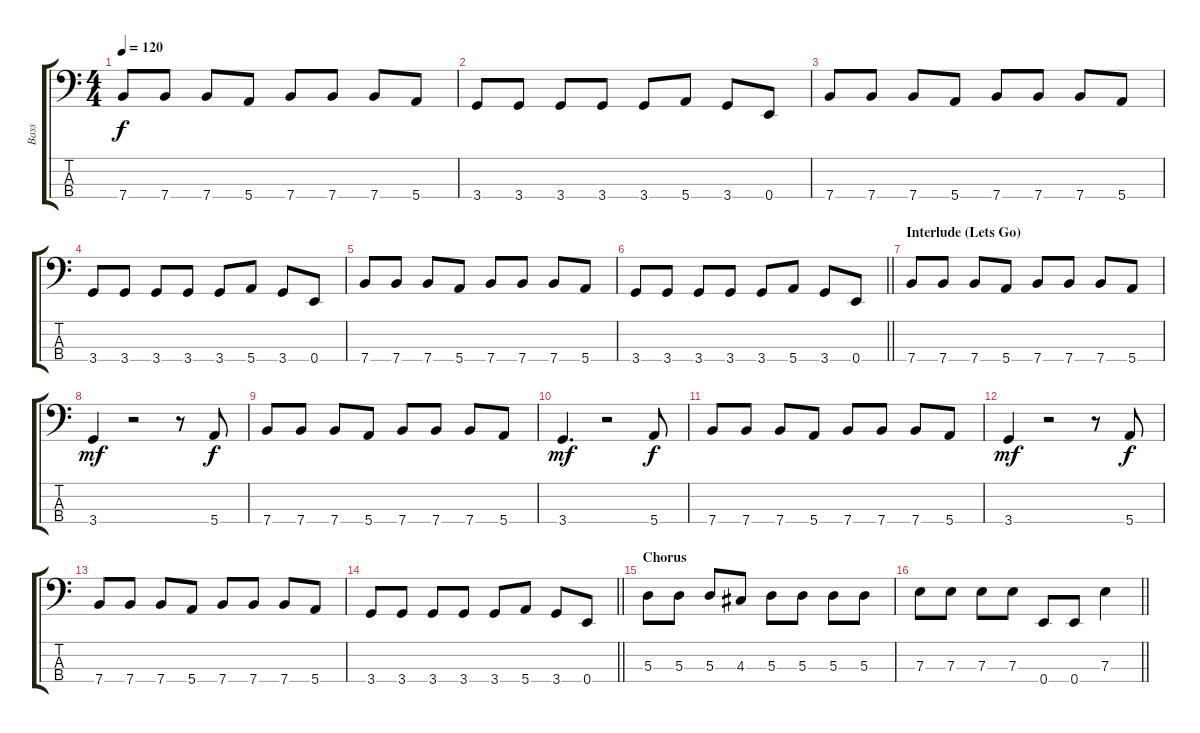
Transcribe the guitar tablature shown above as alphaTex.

\track ("Bass" "Bass") {instrument electricbassfinger}
\staff {score tabs}
\tuning (G2 D2 A1 E1) {hide}
\ts (4 4)
\tempo 120
\clef f4
\ks c
7.4.8{dy f} 7.4.8 7.4.8 5.4.8 7.4.8 7.4.8 7.4.8 5.4.8 |
3.4.8 3.4.8 3.4.8 3.4.8 3.4.8 5.4.8 3.4.8 0.4.8 |
7.4.8 7.4.8 7.4.8 5.4.8 7.4.8 7.4.8 7.4.8 5.4.8 |
3.4.8 3.4.8 3.4.8 3.4.8 3.4.8 5.4.8 3.4.8 0.4.8 |
7.4.8 7.4.8 7.4.8 5.4.8 7.4.8 7.4.8 7.4.8 5.4.8 |
\barLineRight lightlight
3.4.8 3.4.8 3.4.8 3.4.8 3.4.8 5.4.8 3.4.8 0.4.8 |
\section ("" "Interlude (Lets Go)")
7.4.8 7.4.8 7.4.8 5.4.8 7.4.8 7.4.8 7.4.8 5.4.8 |
3.4.4{dy mf} r.2 r.8 5.4.8{dy f} |
7.4.8 7.4.8 7.4.8 5.4.8 7.4.8 7.4.8 7.4.8 5.4.8 |
3.4.4{d dy mf} r.2 5.4.8{dy f} |
7.4.8 7.4.8 7.4.8 5.4.8 7.4.8 7.4.8 7.4.8 5.4.8 |
3.4.4{dy mf} r.2 r.8 5.4.8{dy f} |
7.4.8 7.4.8 7.4.8 5.4.8 7.4.8 7.4.8 7.4.8 5.4.8 |
\barLineRight lightlight
3.4.8 3.4.8 3.4.8 3.4.8 3.4.8 5.4.8 3.4.8 0.4.8 |
\section ("" "Chorus")
5.3.8 5.3.8 5.3.8 4.3.8 5.3.8 5.3.8 5.3.8 5.3.8 |
\barLineRight lightlight
7.3.8 7.3.8 7.3.8 7.3.8 0.4.8 0.4.8 7.3.4
